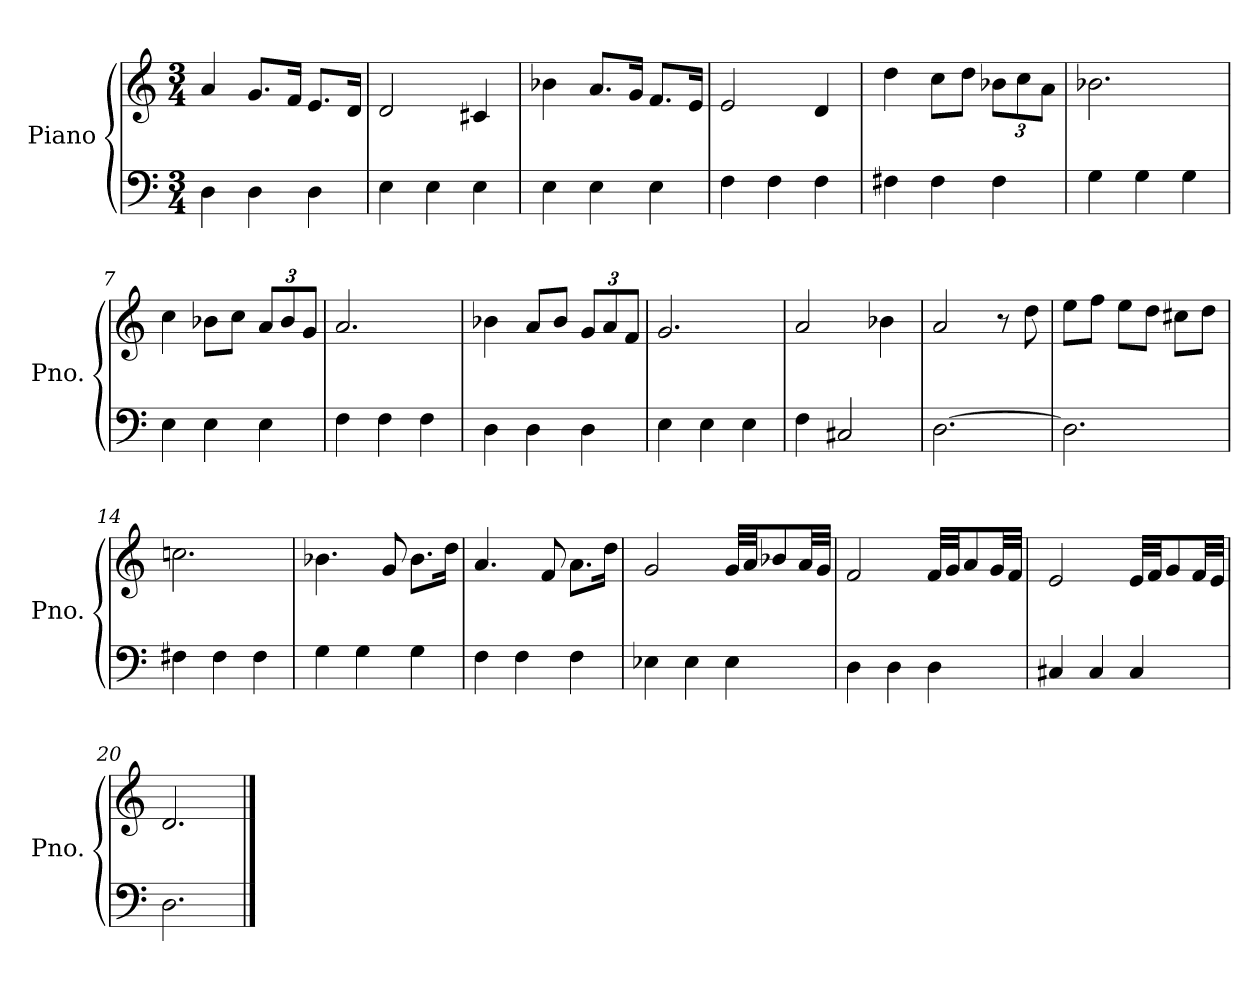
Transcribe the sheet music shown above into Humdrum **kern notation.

**kern	**kern
*part1	*part1
*staff2	*staff1
*I"Piano	*
*I'Pno.	*
*clefF4	*clefG2
*k[]	*k[]
*M3/4	*M3/4
=1	=1
4D\	4a/
4D\	8.g/L
.	16f/Jk
4D\	8.e/L
.	16d/Jk
=2	=2
4E\	2d/
4E\	.
4E\	4c#X/
=3	=3
4E\	4b-X\
4E\	8.a/L
.	16g/Jk
4E\	8.f/L
.	16e/Jk
=4	=4
4F\	2e/
4F\	.
4F\	4d/
!!LO:LB:g=z
=5	=5
4F#X\	4dd\
4F#\	8cc\L
.	8dd\J
*	*Xbrackettup
4F#\	12b-X\L
.	12cc\
.	12a\J
=6	=6
4G\	2.b-X\
4G\	.
4G\	.
=7	=7
4E\	4cc\
4E\	8b-X\L
.	8cc\J
4E\	12a/L
.	12b-/
.	12g/J
=8	=8
4F\	2.a/
4F\	.
4F\	.
!!LO:LB:g=z
=9	=9
4D\	4b-X\
4D\	8a/L
.	8b-/J
4D\	12g/L
.	12a/
.	12f/J
=10	=10
4E\	2.g/
4E\	.
4E\	.
=11	=11
4F\	2a/
2C#X/	.
.	4b-X\
=12	=12
[2.D\	2a/
.	8r
.	8dd\
=13	=13
2.D\]	8ee\L
.	8ff\J
.	8ee\L
.	8dd\J
.	8cc#X\L
.	8dd\J
=14	=14
4F#X\	2.ccn\
4F#\	.
4F#\	.
!!LO:LB:g=z
=15	=15
4G\	4.b-X\
4G\	.
.	8g/
4G\	8.b-\L
.	16dd\Jk
=16	=16
4F\	4.a/
4F\	.
.	8f/
4F\	8.a\L
.	16dd\Jk
=17	=17
4E-X\	2g/
4E-\	.
4E-\	32g/LLL
.	32a/JJ
.	8b-X/
.	32a/LL
.	32g/JJJ
=18	=18
4D\	2f/
4D\	.
4D\	32f/LLL
.	32g/JJ
.	8a/
.	32g/LL
.	32f/JJJ
=19	=19
4C#X/	2e/
4C#/	.
4C#/	32e/LLL
.	32f/JJ
.	8g/
.	32f/LL
.	32e/JJJ
=20	=20
2.D\	2.d/
==	==
*-	*-
